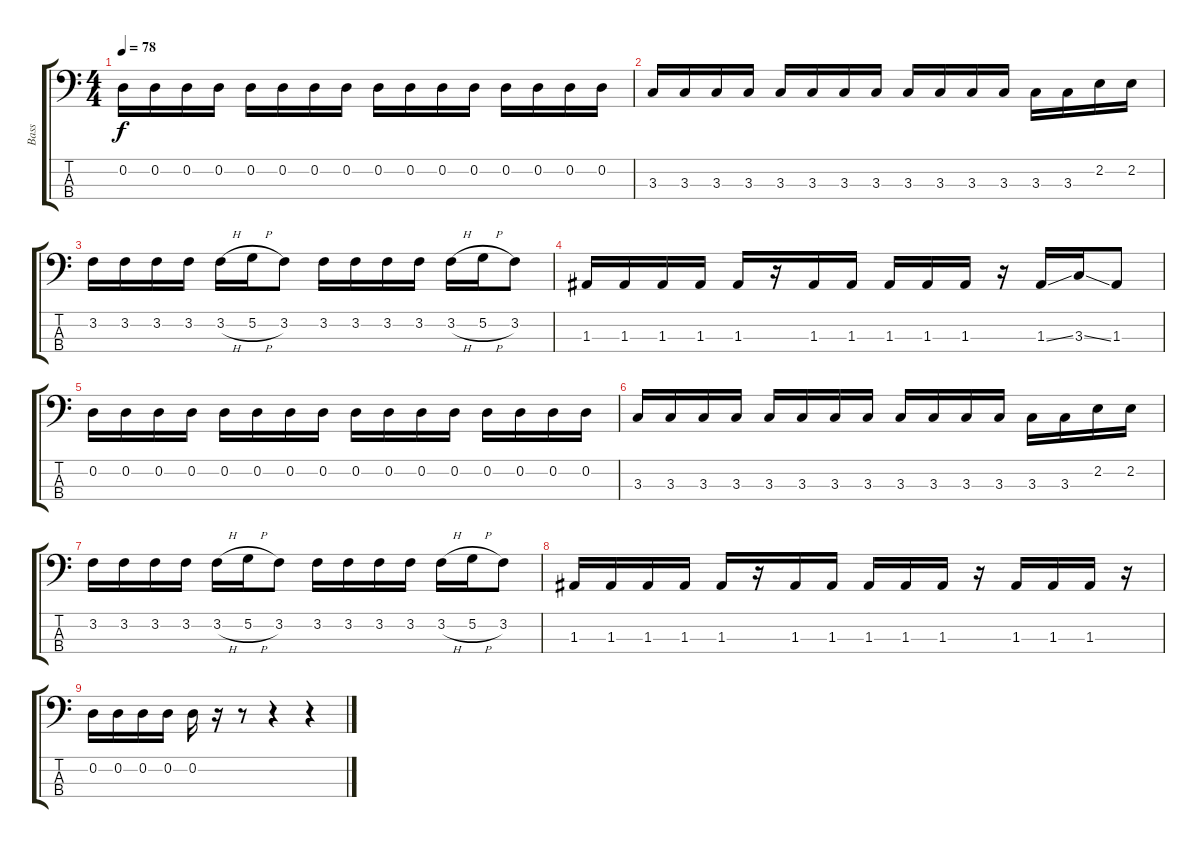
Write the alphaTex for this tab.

\track ("Bass" "Bass") {instrument electricbassfinger}
\staff {score tabs}
\tuning (G2 D2 A1 E1) {hide}
\ts (4 4)
\tempo 78
\clef f4
\ks c
0.2.16{dy f} 0.2.16 0.2.16 0.2.16 0.2.16 0.2.16 0.2.16 0.2.16 0.2.16 0.2.16 0.2.16 0.2.16 0.2.16 0.2.16 0.2.16 0.2.16 |
3.3.16 3.3.16 3.3.16 3.3.16 3.3.16 3.3.16 3.3.16 3.3.16 3.3.16 3.3.16 3.3.16 3.3.16 3.3.16 3.3.16 2.2.16 2.2.16 |
3.2.16 3.2.16 3.2.16 3.2.16 3.2{h}.16 5.2{h}.16 3.2.8 3.2.16 3.2.16 3.2.16 3.2.16 3.2{h}.16 5.2{h}.16 3.2.8 |
1.3.16 1.3.16 1.3.16 1.3.16 1.3.16 r.16 1.3.16 1.3.16 1.3.16 1.3.16 1.3.16 r.16 1.3{ss}.16 3.3{ss}.16 1.3.8 |
0.2.16 0.2.16 0.2.16 0.2.16 0.2.16 0.2.16 0.2.16 0.2.16 0.2.16 0.2.16 0.2.16 0.2.16 0.2.16 0.2.16 0.2.16 0.2.16 |
3.3.16 3.3.16 3.3.16 3.3.16 3.3.16 3.3.16 3.3.16 3.3.16 3.3.16 3.3.16 3.3.16 3.3.16 3.3.16 3.3.16 2.2.16 2.2.16 |
3.2.16 3.2.16 3.2.16 3.2.16 3.2{h}.16 5.2{h}.16 3.2.8 3.2.16 3.2.16 3.2.16 3.2.16 3.2{h}.16 5.2{h}.16 3.2.8 |
1.3.16 1.3.16 1.3.16 1.3.16 1.3.16 r.16 1.3.16 1.3.16 1.3.16 1.3.16 1.3.16 r.16 1.3.16 1.3.16 1.3.16 r.16 |
0.2.16 0.2.16 0.2.16 0.2.16 0.2.16 r.16 r.8 r.4 r.4
